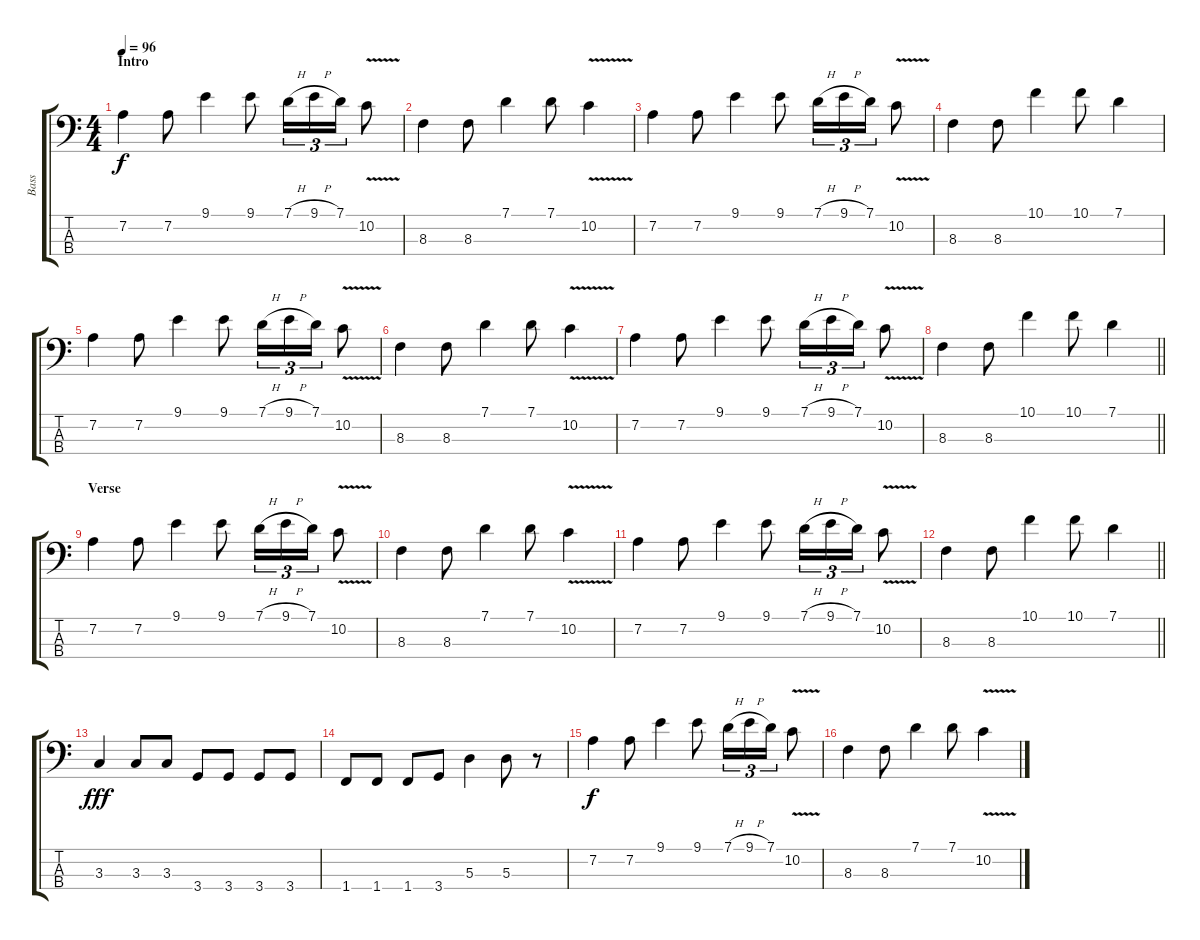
\track ("Bass" "Bass") {instrument electricbassfinger}
\staff {score tabs}
\tuning (G2 D2 A1 E1) {hide}
\ts (4 4)
\section ("" "Intro")
\tempo 96
\clef f4
\ks c
7.2.4{dy f instrument electricbassfinger} 7.2.8 9.1.4 9.1.8 7.1{h}.16{tu (3 2)} 9.1{h}.16{tu (3 2)} 7.1.16{tu (3 2)} 10.2{v}.8 |
8.3.4 8.3.8 7.1.4 7.1.8 10.2{v}.4 |
7.2.4 7.2.8 9.1.4 9.1.8 7.1{h}.16{tu (3 2)} 9.1{h}.16{tu (3 2)} 7.1.16{tu (3 2)} 10.2{v}.8 |
8.3.4 8.3.8 10.1.4 10.1.8 7.1.4 |
7.2.4 7.2.8 9.1.4 9.1.8 7.1{h}.16{tu (3 2)} 9.1{h}.16{tu (3 2)} 7.1.16{tu (3 2)} 10.2{v}.8 |
8.3.4 8.3.8 7.1.4 7.1.8 10.2{v}.4 |
7.2.4 7.2.8 9.1.4 9.1.8 7.1{h}.16{tu (3 2)} 9.1{h}.16{tu (3 2)} 7.1.16{tu (3 2)} 10.2{v}.8 |
\barLineRight lightlight
8.3.4 8.3.8 10.1.4 10.1.8 7.1.4 |
\section ("" "Verse")
7.2.4 7.2.8 9.1.4 9.1.8 7.1{h}.16{tu (3 2)} 9.1{h}.16{tu (3 2)} 7.1.16{tu (3 2)} 10.2{v}.8 |
8.3.4 8.3.8 7.1.4 7.1.8 10.2{v}.4 |
7.2.4 7.2.8 9.1.4 9.1.8 7.1{h}.16{tu (3 2)} 9.1{h}.16{tu (3 2)} 7.1.16{tu (3 2)} 10.2{v}.8 |
\barLineRight lightlight
8.3.4 8.3.8 10.1.4 10.1.8 7.1.4 |
3.3.4{dy fff} 3.3.8 3.3.8 3.4.8 3.4.8 3.4.8 3.4.8 |
1.4.8 1.4.8 1.4.8 3.4.8 5.3.4 5.3.8 r.8 |
7.2.4{dy f} 7.2.8 9.1.4 9.1.8 7.1{h}.16{tu (3 2)} 9.1{h}.16{tu (3 2)} 7.1.16{tu (3 2)} 10.2{v}.8 |
8.3.4 8.3.8 7.1.4 7.1.8 10.2{v}.4
